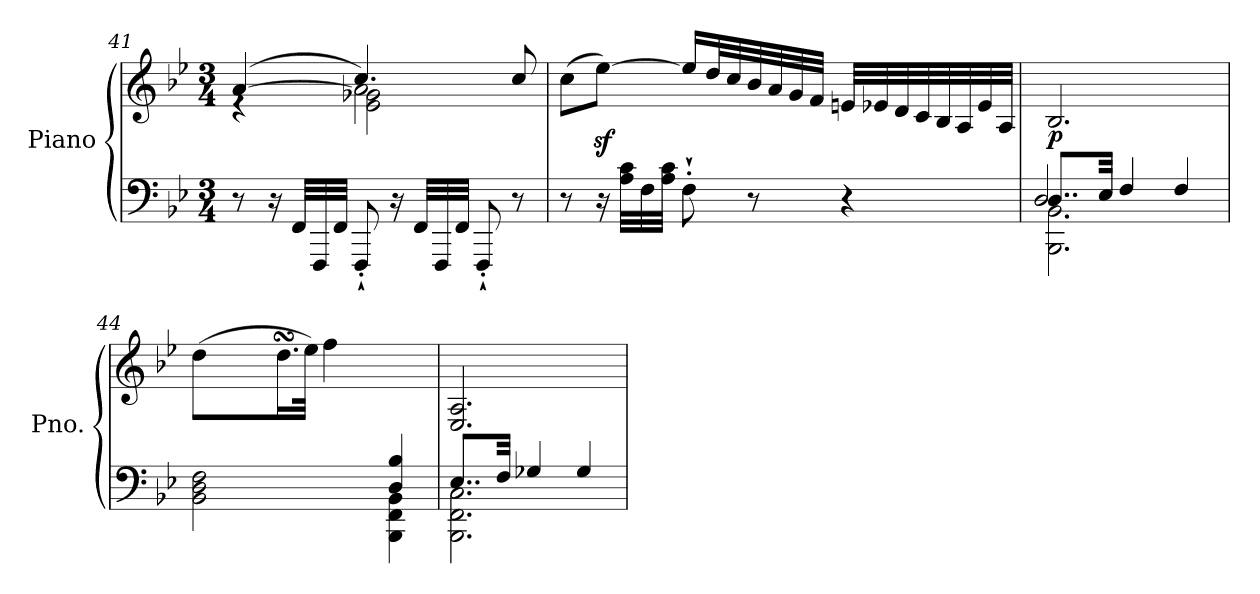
**kern	**kern	**dynam
*part1	*part1	*part1
*staff2	*staff1	*staff1/2
*I"Piano	*	*
*I'Pno.	*	*
*clefF4	*clefG2	*
*k[b-e-]	*k[b-e-]	*
*M3/4	*M3/4	*
=41	=41	=41
*	*^	*
*	*	*^	*
8r	(>[4a/	4re	4ryy	.
16r	.	.	.	.
*Xtuplet	*	*	*	*
48FF/LLL	.	.	.	.
48FFF/	.	.	.	.
48FF/JJJ	.	.	.	.
8FFF'`/	2a\])	2e-\ 2g-X\	4.cc/	.
16r	.	.	.	.
48FF/LLL	.	.	.	.
48FFF/	.	.	.	.
48FF/JJJ	.	.	.	.
8FFF'`/	.	.	.	.
8r	.	.	8cc/	.
*	*v	*v	*v	*
!!LO:LB:g=z
=42	=42	=42
8r	(>8cc\L	.
16r	[8ee-z<\J)	.
48A\ 48c\LLL	.	.
48F\	.	.
48A\ 48c\JJJ	.	.
8F'`\	16ee-/LL]	.
.	32dd/L	.
.	32cc/	.
8r	32b-/	.
!	!	!LO:DY:b
.	32a/	other-dynamics
.	32g/	.
.	32f/JJJ	.
4r	32en/LLL	.
.	32e-X/	.
.	32d/	.
.	32c/	.
.	32B-/	.
.	32A/	.
.	32e-/	.
.	32A/JJJ	.
=43	=43	=43
*^	*	*
*	*^	*	*
!	!	!	!	!LO:DY:b
2.BBB-\ 2.BB-\	8..D/L	2.D/	2.B-/	p
.	32E-/Jkk	.	.	.
.	4F/	.	.	.
.	4F/	.	.	.
*	*v	*v	*	*
=44	=44	=44	=44
*	*	*^	*
2ryy	2BB-\ 2D\ 2F\	(>8dd\L	16.ryy	.
*	*	*	*Xtuplet	*
.	.	.	96ee-LLLLyy	.
.	.	.	96ddyy	.
.	.	.	96ccJJJJyy	.
.	.	16.ddsSsS\L	4ryy	.
.	.	32ee-\JJk)	.	.
.	.	4ff\	.	.
.	.	.	4.ryy	.
4D/ 4B-/	4BBB-\ 4FF\ 4BB-\	4ryy	.	.
*	*	*v	*v	*
=45	=45	=45	=45
8..E-/L	2.BBB-\ 2.FF\ 2.C\	2.E-/ 2.A/	.
32F/Jkk	.	.	.
4G-X/	.	.	.
4G-/	.	.	.
*v	*v	*	*
=	=	=
*-	*-	*-
